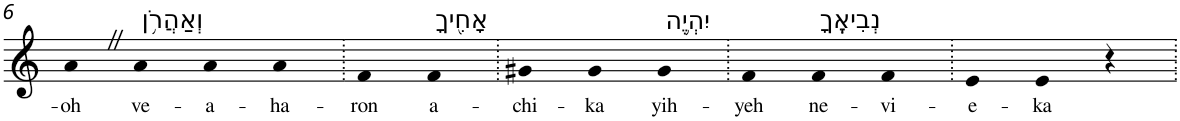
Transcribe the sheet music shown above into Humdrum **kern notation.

**kern	**text
*part1	*part1
*staff1	*staff1
*I"Piano	*
*I'Pno	*
!!LO:PB:g=z
*clefG2	*
*k[]	*
=6	=6
!	!LO:LY:b
4aZ	-oh
!LO:TX:a:t=וְאַהֲרֹ֥ן	!
!	!LO:LY:b
4a	ve-
!	!LO:LY:b
4a	-a-
!	!LO:LY:b
4a	-ha-
=7.	=7.
!	!LO:LY:b
4f	-ron
!LO:TX:a:t=אָחִ֖יךָ	!
!	!LO:LY:b
4f	a-
=8.	=8.
!	!LO:LY:b
4g#X	-chi-
!	!LO:LY:b
4g#	-ka
!LO:TX:a:t=יִהְיֶ֥ה	!
!	!LO:LY:b
4g#	yih-
=9.	=9.
!	!LO:LY:b
4f	-yeh
!LO:TX:a:t=נְבִיאֶֽךָ	!
!	!LO:LY:b
4f	ne-
!	!LO:LY:b
4f	-vi-
=10.	=10.
!	!LO:LY:b
4e	-e-
!	!LO:LY:b
4e	-ka
4r	.
=.	=.
*-	*-
